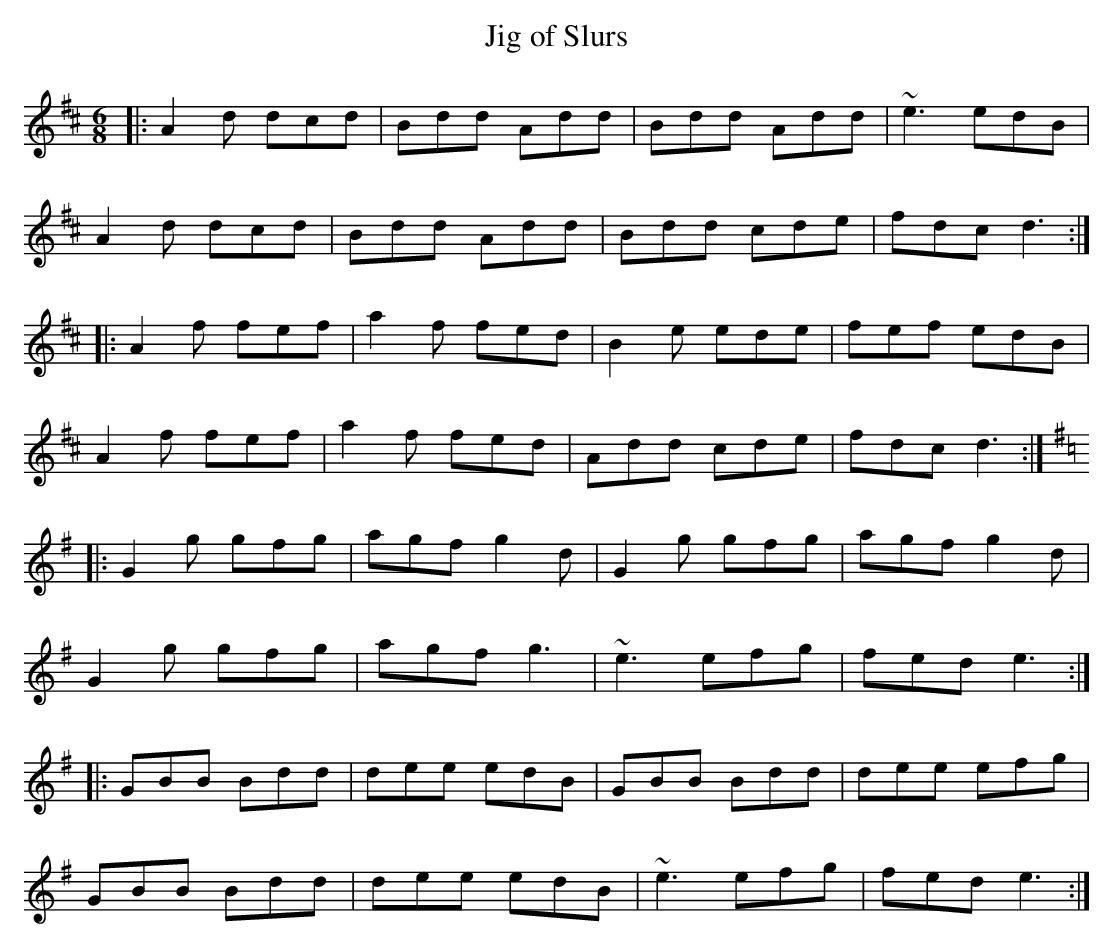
X:1
T:Jig of Slurs
M:6/8
L:1/8
K:D
|:A2d dcd|Bdd Add|Bdd Add|~e3 edB|
A2d dcd|Bdd Add|Bdd cde|fdc d3:|
|:A2f fef|a2f fed|B2e ede|fef edB|
A2f fef|a2f fed|Add cde|fdc d3:|
K:G
|:G2g gfg|agf g2d|G2g gfg|agf g2d|
G2g gfg|agf g3|~e3 efg|fed e3:|
|:GBB Bdd|dee edB|GBB Bdd|dee efg|
GBB Bdd|dee edB|~e3 efg|fed e3:|
